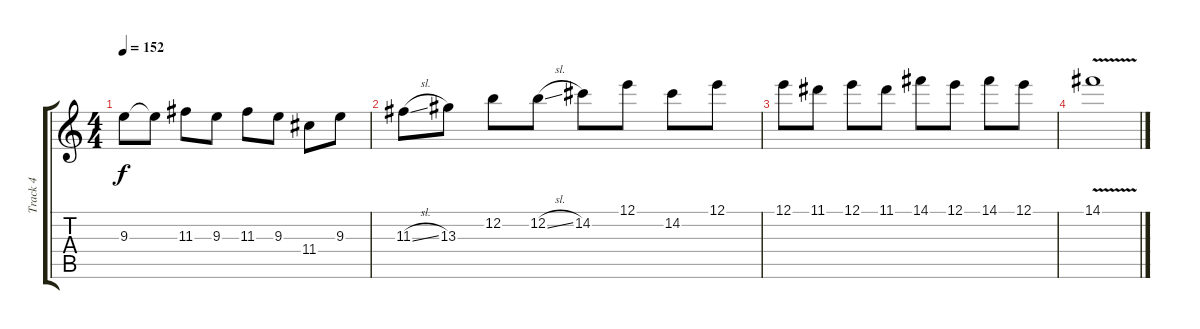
\track ("Track 4" "Track 4") {instrument distortionguitar}
\staff {score tabs}
\tuning (E4 B3 G3 D3 A2 E2) {hide}
\ts (4 4)
\tempo 152
\clef g2
\ks c
9.3{t}.8{dy f} 9.3{t}.8 11.3.8 9.3.8 11.3.8 9.3.8 11.4.8 9.3.8 |
11.3{sl}.8 13.3.8 12.2.8 12.2{sl}.8 14.2.8 12.1.8 14.2.8 12.1.8 |
12.1.8 11.1.8 12.1.8 11.1.8 14.1.8 12.1.8 14.1.8 12.1.8 |
14.1{v}.1
